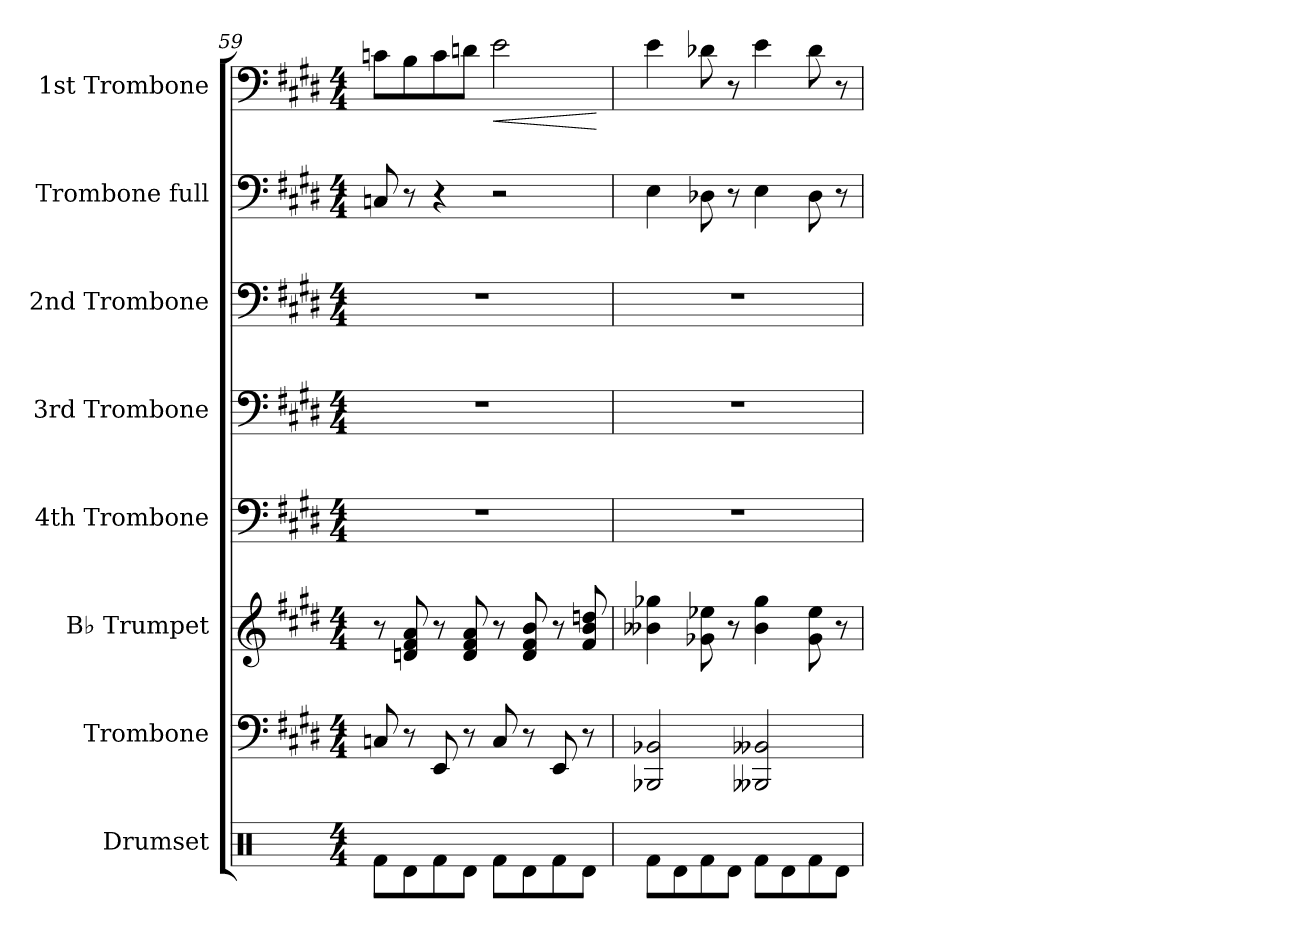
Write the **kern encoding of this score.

**kern	**kern	**kern	**kern	**kern	**kern	**kern	**kern	**dynam
*part8	*part7	*part6	*part5	*part4	*part3	*part2	*part1	*part1
*staff8	*staff7	*staff6	*staff5	*staff4	*staff3	*staff2	*staff1	*staff1
*I"Drumset	*I"Trombone	*I"B♭ Trumpet	*I"4th Trombone	*I"3rd Trombone	*I"2nd Trombone	*I"Trombone full	*I"1st Trombone	*
*I'Drs.	*I'Trb.	*I'B♭ Tpt.	*I'Trb.4	*I'Trb.3	*I'Trb.2	*I'Trb. F	*I'Trb.1	*
*clefX	*clefF4	*clefG2	*clefF4	*clefF4	*clefF4	*clefF4	*clefF4	*
*	*	*ITrd1c2	*	*	*	*	*	*
*k[]	*k[f#c#g#d#]	*k[f#c#]	*k[f#c#g#d#]	*k[f#c#g#d#]	*k[f#c#g#d#]	*k[f#c#g#d#]	*k[f#c#g#d#]	*
*M4/4	*M4/4	*M4/4	*M4/4	*M4/4	*M4/4	*M4/4	*M4/4	*
=59	=59	=59	=59	=59	=59	=59	=59	=59
8Rf\L	8Cn/	8r	1r	1r	1r	8Cn/	8cn\L	.
8Rd\	8r	8cn/ 8e/ 8g/	.	.	.	8r	8B\	.
8Rf\	8EE/	8r	.	.	.	4r	8c\	.
8Rd\J	8r	8c/ 8e/ 8g/	.	.	.	.	8dn\J	.
!	!	!	!	!	!	!	!	!LO:HP:b
8Rf\L	8C/	8r	.	.	.	2r	2e\	<
8Rd\	8r	8c/ 8e/ 8a/	.	.	.	.	.	.
8Rf\	8EE/	8r	.	.	.	.	.	.
8Rd\J	8r	8e/ 8a/ 8ccn/	.	.	.	.	.	.
.	.	.	.	.	.	.	.	[
=60	=60	=60	=60	=60	=60	=60	=60	=60
8Rf\L	2BBB-X/ 2BB-X/	4a--X\ 4ff-X\	1r	1r	1r	4E\	4e\	.
8Rd\	.	.	.	.	.	.	.	.
8Rf\	.	8f-X\ 8dd-X\	.	.	.	8D-X\	8d-X\	.
8Rd\J	.	8r	.	.	.	8r	8r	.
8Rf\L	2BBB--X/ 2BB--X/	4a--\ 4ff-\	.	.	.	4E\	4e\	.
8Rd\	.	.	.	.	.	.	.	.
8Rf\	.	8f-\ 8dd-\	.	.	.	8D-\	8d-\	.
8Rd\J	.	8r	.	.	.	8r	8r	.
=	=	=	=	=	=	=	=	=
*-	*-	*-	*-	*-	*-	*-	*-	*-
